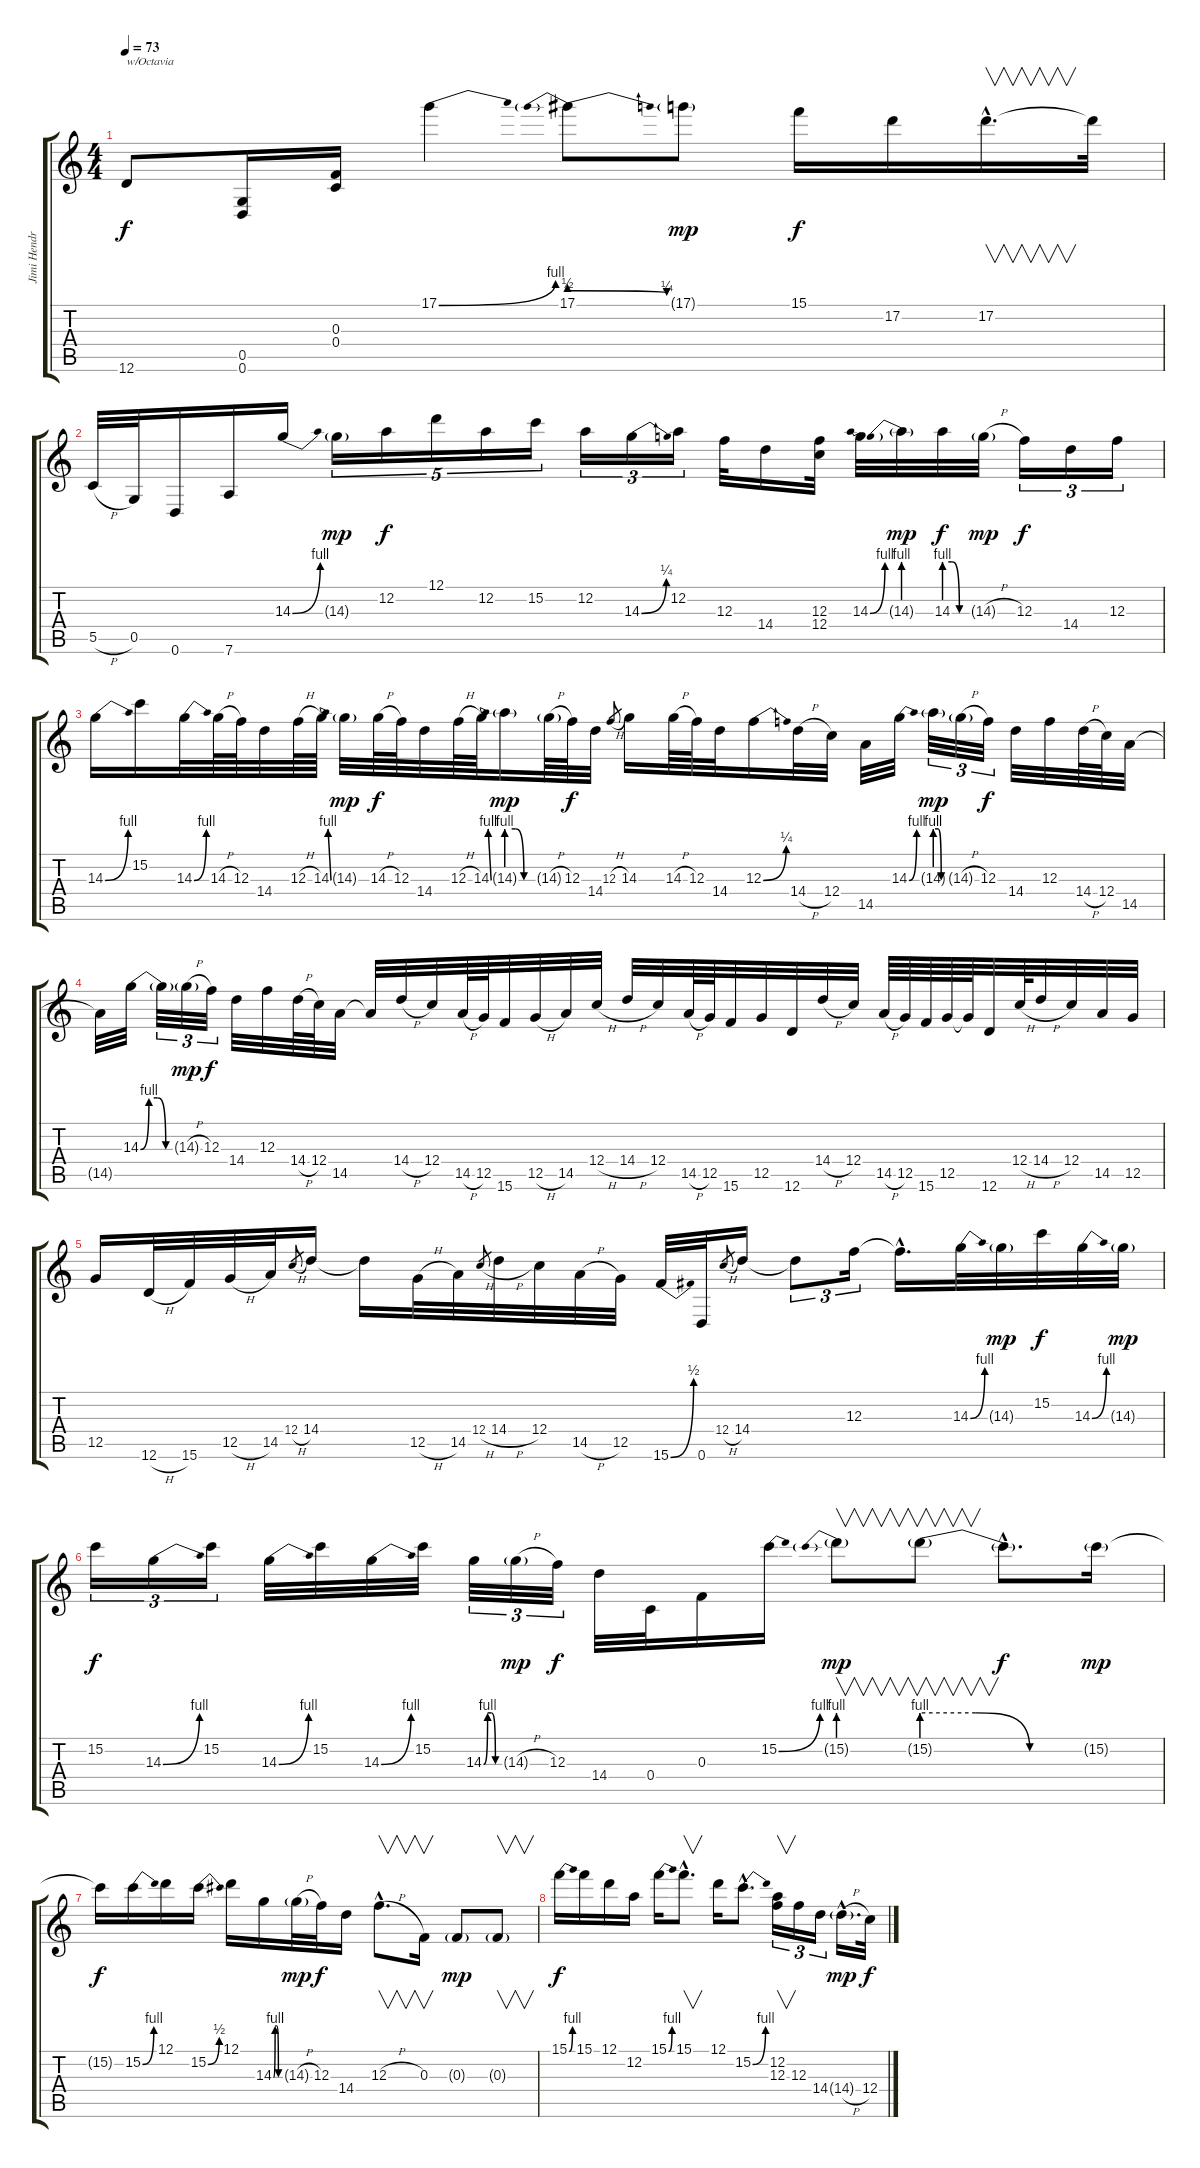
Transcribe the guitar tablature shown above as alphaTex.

\track ("Jimi Hendrix" "Jimi Hendr") {instrument overdrivenguitar}
\staff {score tabs}
\tuning (D4 A3 F3 C3 G2 D2) {hide}
\ts (4 4)
\tempo 73
\clef g2
\ks c
12.6{t}.8{txt "w/Octavia" dy f} (0.5 0.6).16 (0.3 0.4).16 17.1{be (bend 0 0 60 4)}.4 17.1{be (prebendrelease 0 2 60 1)}.8 17.1{g}.8{dy mp} 15.1.16{dy f} 17.2.16 17.2{hac}.16{v d} 17.2{t}.32 |
5.5{h}.32 0.5.32 0.6.16 7.6.16 14.3{be (bend 0 0 60 4)}.16 14.3{g}.16{tu (5 4) dy mp} 12.2.16{tu (5 4) dy f} 12.1.16{tu (5 4)} 12.2.16{tu (5 4)} 15.2.16{tu (5 4)} 12.2.16{tu (3 2)} 14.3{be (bend 0 0 60 1)}.16{tu (3 2)} 12.2.16{tu (3 2)} 12.3.32 14.4.16 (12.3 12.4).32 14.3{be (bend 0 0 60 4)}.32 14.3{be (prebend 0 4 60 4) g}.32{dy mp} 14.3{be (custom 0 4 20 4 40 0 60 0)}.32{dy f} 14.3{h g}.32{dy mp} 12.3.16{tu (3 2) dy f} 14.4.16{tu (3 2)} 12.3.16{tu (3 2)} |
14.3{be (bend 0 0 60 4)}.16 15.2.16 14.3{be (bend 0 0 60 4)}.32 14.3{h}.64 12.3.64 14.4.32 12.3{h}.64 14.3{be (bend 0 0 60 4)}.64 14.3{g}.32{dy mp} 14.3{h}.64{dy f} 12.3.64 14.4.32 12.3{h}.64 14.3{be (bend 0 0 60 4)}.64 14.3{be (custom 0 4 20 4 40 0 60 0) g}.16{dy mp} 14.3{h g}.64 12.3.64{dy f} 14.4.32 12.3{h}.8{gr} 14.3.16 14.3{h}.64 12.3.64 14.4.32 12.3{be (bend 0 0 60 1)}.16 14.4{h}.32 12.4.32 14.5.32 14.3{be (bend 0 0 60 4)}.32 14.3{be (custom 0 4 20 4 40 0 60 0) g}.32{tu (3 2) dy mp} 14.3{h g}.32{tu (3 2)} 12.3.32{tu (3 2) dy f} 14.4.32 12.3.32 14.4{h}.64 12.4.64 14.5.32 |
14.5{t}.32 14.3{be (custom 0 0 15 4 30 4 45 0 60 0)}.32 14.3{t}.32{tu (3 2)} 14.3{h g}.32{tu (3 2) dy mp} 12.3.32{tu (3 2) dy f} 14.4.32 12.3.32 14.4{h}.64 12.4.64 14.5.32 14.5{t}.32 14.4{h}.32 12.4.32 14.5{h}.64 12.5.64 15.6.32 12.5{h}.32 14.5.32 12.4{h}.32 14.4{h}.32 12.4.32 14.5{h}.64 12.5.64 15.6.32 12.5.32 12.6.32 14.4{h}.32 12.4.32 14.5{h}.64 12.5.64 15.6.64 12.5.64 12.5{t}.64 12.6.32 12.4{h}.64 14.4{h}.32 12.4.32 14.5.32 12.5.32 |
12.5.16 12.6{h}.32 15.6.32 12.5{h}.32 14.5.32 12.4{h}.8{gr} 14.4.16 14.4{t}.16 12.5{h}.32 14.5.32 12.4{h}.8{gr} 14.4{h}.32 12.4.32 14.5{h}.32 12.5.32 15.6{be (bend 0 0 60 2)}.32 0.6.32 12.4{h}.8{gr} 14.4.16 14.4{t}.8{tu (3 2)} 12.3.16{tu (3 2)} 12.3{hac t}.16{d} 14.3{be (bend 0 0 60 4)}.32 14.3{g}.32{dy mp} 15.2.32{dy f} 14.3{be (bend 0 0 60 4)}.32 14.3{g}.32{dy mp} |
15.2.16{tu (3 2) dy f} 14.3{be (bend 0 0 60 4)}.16{tu (3 2)} 15.2.16{tu (3 2)} 14.3{be (bend 0 0 60 4)}.32 15.2.32 14.3{be (bend 0 0 60 4)}.32 15.2.32 14.3{be (custom 0 0 15 4 30 4 45 0 60 0)}.32{tu (3 2)} 14.3{h g}.32{tu (3 2) dy mp} 12.3.32{tu (3 2) dy f} 14.4.32 0.4.32 0.3.16 15.2{be (bend 0 0 60 4)}.16 15.2{be (prebend 0 4 60 4) g}.8{v dy mp} 15.2{be (custom 0 4 20 4 40 0 60 0) g}.8{v} 15.2{hac t}.8{d dy f} 15.2{g}.16{dy mp} |
15.2{t}.16{dy f} 15.2{be (bend 0 0 60 4)}.16 12.1.16 15.2{be (bend 0 0 60 2)}.16 12.1.16 14.3{be (custom 0 0 15 4 30 4 45 0 60 0)}.16 14.3{h g}.32{dy mp} 12.3.32{dy f} 14.4.16 12.3{h hac}.8{v d} 0.3.16{v} 0.3{g}.8{dy mp} 0.3{g}.8{v} |
15.1{be (bend 0 0 60 4)}.16{dy f} 15.1.16 12.1.16 12.2.16 15.1{be (bend 0 0 60 4)}.16 15.1{hac}.8{v d} 12.1.16 15.2{be (bend 0 0 60 4) hac}.8{d} (12.2 12.3).16{v tu (3 2)} 12.3.16{tu (3 2)} 14.4.16{tu (3 2)} 14.4{h g hac}.16{d dy mp} 12.4.32{dy f}
